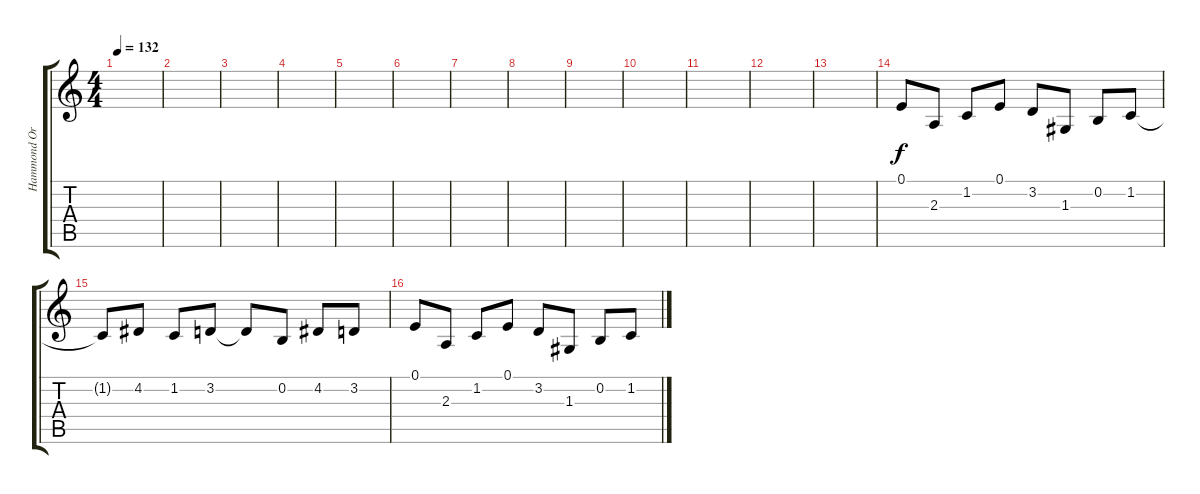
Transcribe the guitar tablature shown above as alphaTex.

\track ("Hammond Organ" "Hammond Or") {instrument drawbarorgan}
\staff {score tabs}
\tuning (E4 B3 G3 D3 A2 E2) {hide}
\ts (4 4)
\tempo 132
\clef g2
\ks c
|
|
|
|
|
|
|
|
|
|
|
|
|
0.1.8 2.3.8 1.2.8 0.1.8 3.2.8 1.3.8 0.2.8 1.2.8 |
1.2{t}.8 4.2.8 1.2.8 3.2.8 3.2{t}.8 0.2.8 4.2.8 3.2.8 |
0.1.8 2.3.8 1.2.8 0.1.8 3.2.8 1.3.8 0.2.8 1.2.8
